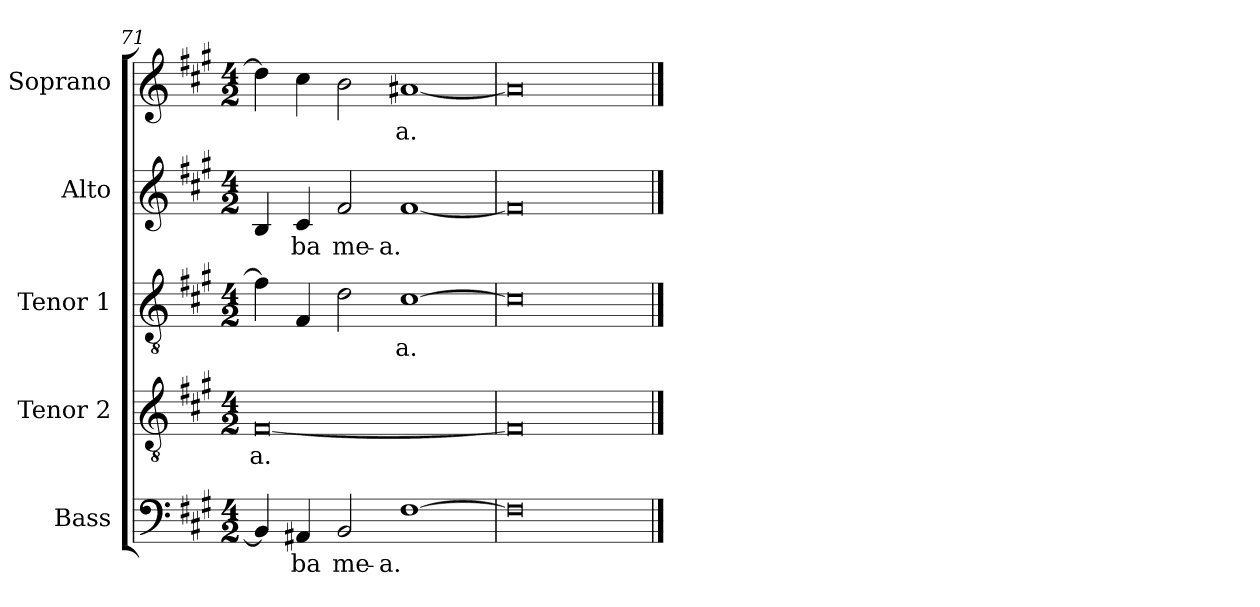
**kern	**text	**kern	**text	**kern	**text	**kern	**text	**kern	**text
*part5	*part5	*part4	*part4	*part3	*part3	*part2	*part2	*part1	*part1
*staff5	*staff5	*staff4	*staff4	*staff3	*staff3	*staff2	*staff2	*staff1	*staff1
*I"Bass	*	*I"Tenor 2	*	*I"Tenor 1	*	*I"Alto	*	*I"Soprano	*
*I'B	*	*I'T 2	*	*I'T 1	*	*I'A	*	*I'S	*
*clefF4	*	*clefGv2	*	*clefGv2	*	*clefG2	*	*clefG2	*
*k[f#c#g#]	*	*k[f#c#g#]	*	*k[f#c#g#]	*	*k[f#c#g#]	*	*k[f#c#g#]	*
*A:	*	*A:	*	*A:	*	*A:	*	*A:	*
*M4/2	*	*M4/2	*	*M4/2	*	*M4/2	*	*M4/2	*
=71	=71	=71	=71	=71	=71	=71	=71	=71	=71
!	!	!	!LO:LY:b	!	!	!	!	!	!
4BB/]	.	[0F#	-a.	4f#\]	.	4B/	.	4dd\]	.
!	!LO:LY:b	!	!	!	!	!	!LO:LY:b	!	!
4AA#X/	-ba	.	.	4F#/	.	4c#/	-ba	4cc#\	.
!	!LO:LY:b	!	!	!	!	!	!LO:LY:b	!	!
2BB/	me-	.	.	2d\	.	2f#/	me-	2b\	.
!	!LO:LY:b	!	!	!	!LO:LY:b	!	!LO:LY:b	!	!LO:LY:b
[1F#	-a.	.	.	[1c#	-a.	[1f#	-a.	[1a#X	-a.
=72	=72	=72	=72	=72	=72	=72	=72	=72	=72
0F#]	.	0F#]	.	0c#]	.	0f#]	.	0a#]	.
==	==	==	==	==	==	==	==	==	==
*-	*-	*-	*-	*-	*-	*-	*-	*-	*-
